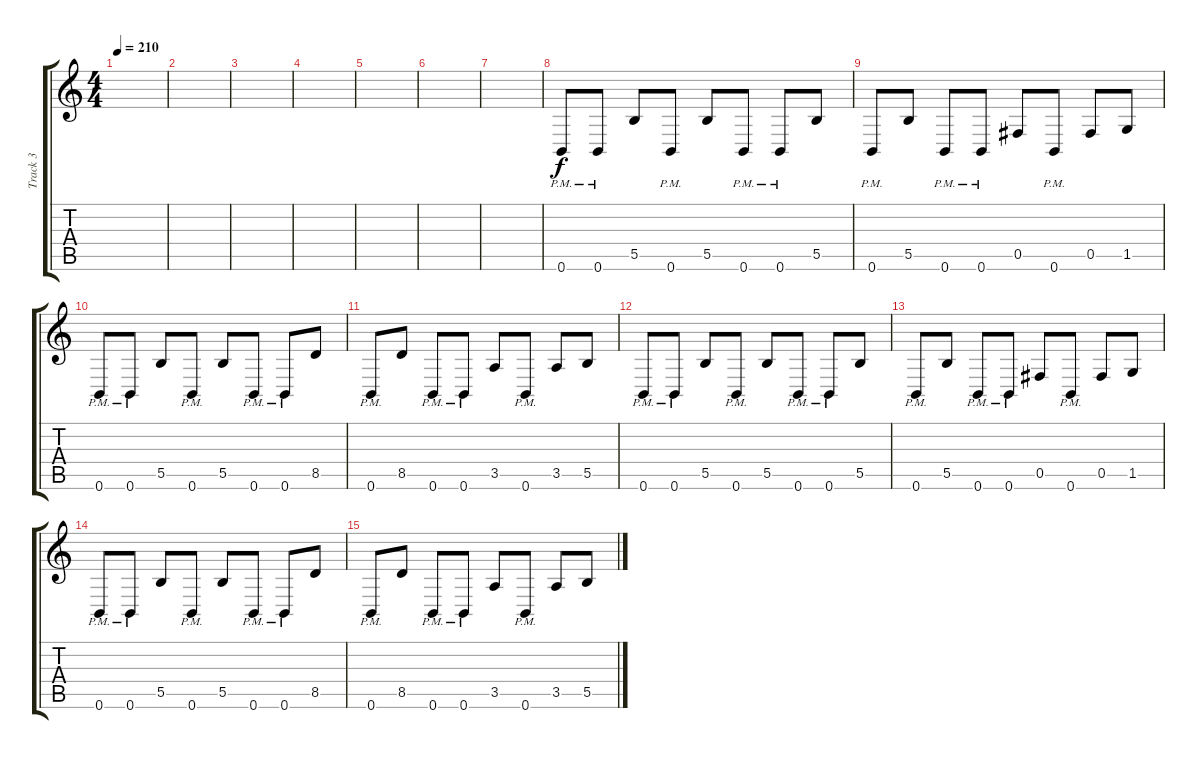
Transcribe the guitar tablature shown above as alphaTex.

\track ("Track 3" "Track 3") {instrument overdrivenguitar}
\staff {score tabs}
\tuning (Db4 Ab3 E3 B2 Gb2 B1) {hide}
\ts (4 4)
\tempo 210
\clef g2
\ks c
|
|
|
|
|
|
|
0.6{pm}.8{volume 10} 0.6{pm}.8 5.5.8 0.6{pm}.8 5.5.8 0.6{pm}.8 0.6{pm}.8 5.5.8 |
0.6{pm}.8 5.5.8 0.6{pm}.8 0.6{pm}.8 0.5.8 0.6{pm}.8 0.5.8 1.5.8 |
0.6{pm}.8 0.6{pm}.8 5.5.8 0.6{pm}.8 5.5.8 0.6{pm}.8 0.6{pm}.8 8.5.8 |
0.6{pm}.8 8.5.8 0.6{pm}.8 0.6{pm}.8 3.5.8 0.6{pm}.8 3.5.8 5.5.8 |
0.6{pm}.8 0.6{pm}.8 5.5.8 0.6{pm}.8 5.5.8 0.6{pm}.8 0.6{pm}.8 5.5.8 |
0.6{pm}.8 5.5.8 0.6{pm}.8 0.6{pm}.8 0.5.8 0.6{pm}.8 0.5.8 1.5.8 |
0.6{pm}.8 0.6{pm}.8 5.5.8 0.6{pm}.8 5.5.8 0.6{pm}.8 0.6{pm}.8 8.5.8 |
0.6{pm}.8 8.5.8 0.6{pm}.8 0.6{pm}.8 3.5.8 0.6{pm}.8 3.5.8 5.5.8
